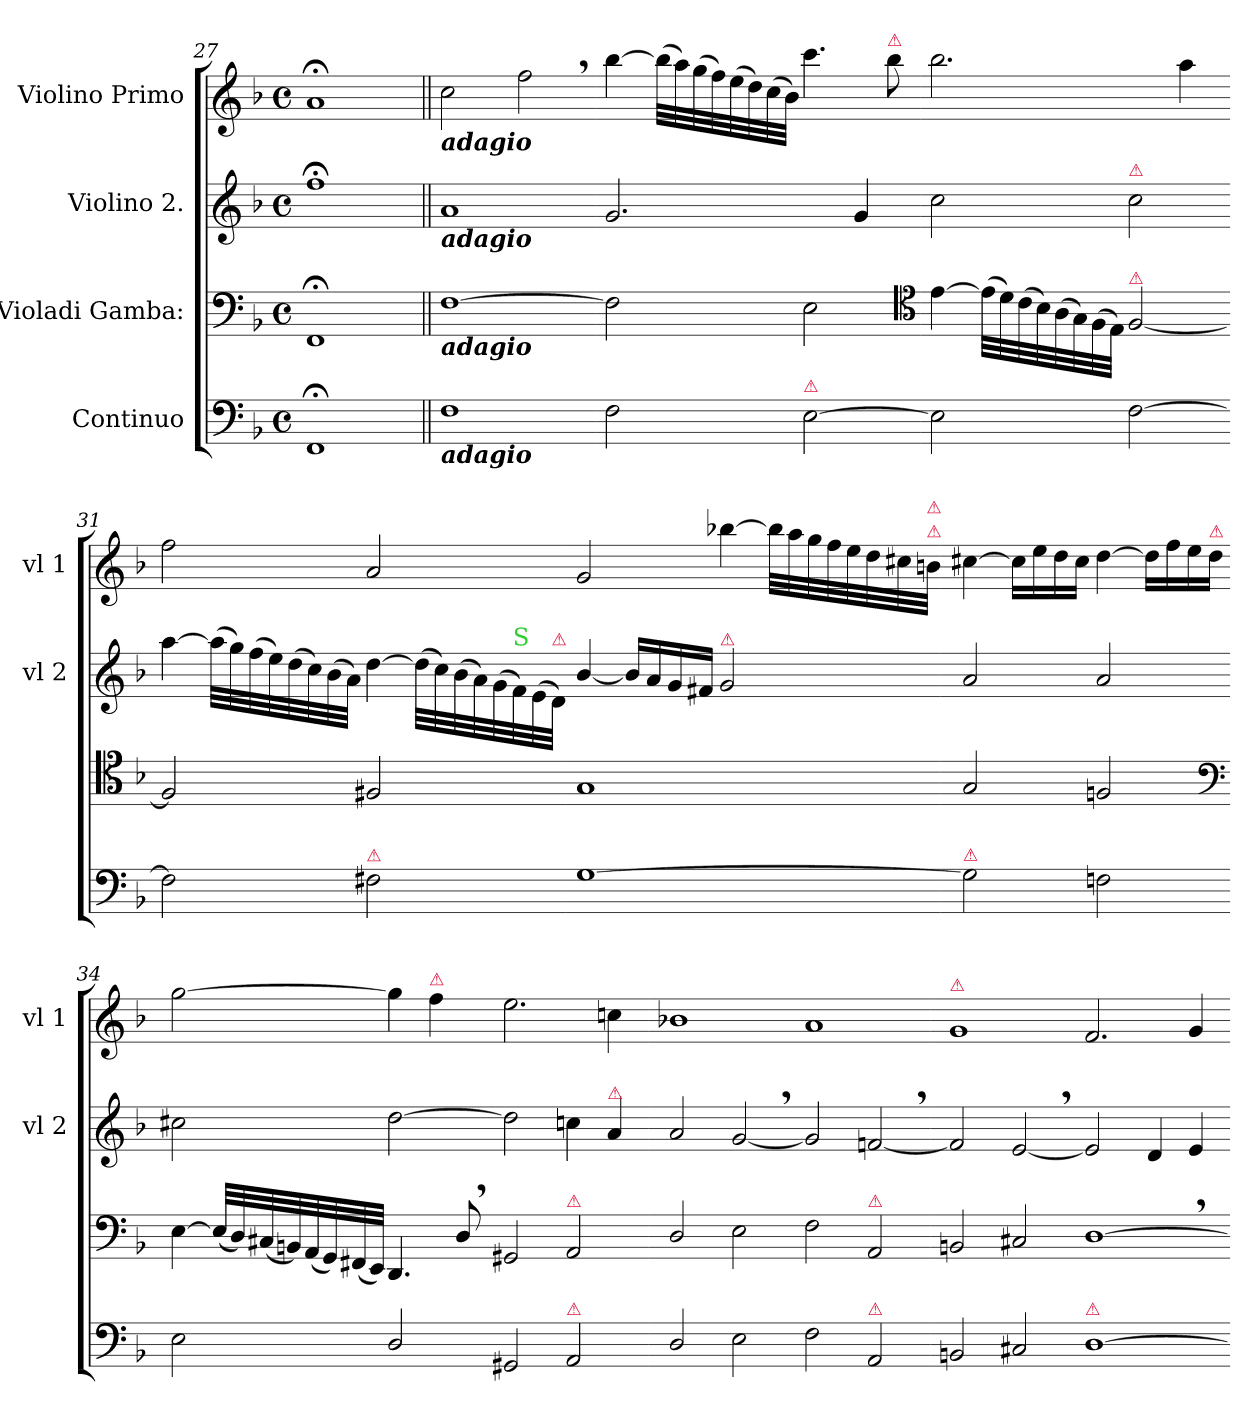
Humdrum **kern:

**kern	**kern	**kern	**kern
*part4	*part3	*part2	*part1
*staff4	*staff3	*staff2	*staff1
*I"Continuo	*I"Violadi Gamba:	*I"Violino 2.	*I"Violino Primo
*	*	*I'vl 2	*I'vl 1
*clefF4	*clefF4	*clefG2	*clefG2
*k[b-]	*k[b-]	*k[b-]	*k[b-]
*F:	*F:	*F:	*F:
*M4/4	*M4/4	*M4/4	*M4/4
*met(c)	*met(c)	*met(c)	*met(c)
=27	=27	=27	=27
1FF;</	1FF;</	1ff;\	1a;</
=28||	=28||	=28||	=28||
!	!	!	!LO:TX:b:Bi:t=adagio
!	!	!LO:TX:b:Bi:t=adagio	!
!	!LO:TX:b:Bi:t=adagio	!	!
!LO:TX:b:Bi:t=adagio	!	!	!
1F\	[1F\	1a/	2cc\
.	.	.	2ff,\
=29-	=29-	=29-	=29-
2F\	2F\]	2.g/	[4bb-\
.	.	.	(32bb-\LLL]
.	.	.	32aa\)
.	.	.	(32gg\
.	.	.	32ff\)
.	.	.	(32ee\
.	.	.	32dd\)
.	.	.	(32cc\
.	.	.	32b-\JJJ)
!LO:TX:a:color=crimson:t=⚠	!	!	!
[2E\	2E\	.	4.ccc\
.	.	4g/	.
!	!	!	!LO:TX:a:color=crimson:t=⚠
.	.	.	8bb-\
*	*clefC4	*	*
=30-	=30-	=30-	=30-
2E\]	[4e\	2cc\	2.bb-\
.	(32e\LLL]	.	.
.	32d\)	.	.
.	(32c\	.	.
.	32B-\)	.	.
.	(32A\	.	.
.	32G\)	.	.
.	(32F\	.	.
.	32E\JJJ)	.	.
!	!	!LO:TX:a:color=crimson:t=⚠	!
!	!LO:TX:a:color=crimson:t=⚠	!	!
[2F\	[2F/	2cc\	.
.	.	.	4aa\
=31-	=31-	=31-	=31-
2F\]	2F/]	[4aa\	2ff\
.	.	(32aa\LLL]	.
.	.	32gg\)	.
.	.	(32ff\	.
.	.	32ee\)	.
.	.	(32dd\	.
.	.	32cc\)	.
.	.	(32b-\	.
.	.	32a\JJJ)	.
!LO:TX:a:color=crimson:t=⚠	!	!	!
2F#X\	2F#X/	[4dd\	2a/
.	.	(32dd\LLL]	.
.	.	32cc\)	.
.	.	(32b-\	.
.	.	32a\)	.
.	.	(32g\	.
!	!	!LO:TX:a:color=limegreen:t=S	!
.	.	32f\)	.
.	.	(32e\	.
!	!	!LO:TX:a:color=crimson:t=⚠	!
.	.	32d\JJJ)	.
=32-	=32-	=32-	=32-
[1G\	1G/	[4b-/	2g/
.	.	16b-/LL]	.
.	.	16a/	.
.	.	16g/	.
.	.	16f#X/JJ	.
!	!	!LO:TX:a:color=crimson:t=⚠	!
.	.	2g/	[4bb-X\
.	.	.	32bb-\LLL]
.	.	.	32aa\
.	.	.	32gg\
.	.	.	32ff\
.	.	.	32ee\
.	.	.	32dd\
.	.	.	32cc#X\
!	!	!	!LO:TX:a:color=crimson:t=⚠
!	!	!	!LO:TX:a:color=crimson:t=⚠
.	.	.	32bn\JJJ
=33-	=33-	=33-	=33-
!LO:TX:a:color=crimson:t=⚠	!	!	!
2G\]	2G/	2a/	[4cc#X\
.	.	.	16cc#\LL]
.	.	.	16ee\
.	.	.	16dd\
.	.	.	16cc#\JJ
2Fn\	2Fn/	2a/	[4dd\
.	.	.	16dd\LL]
.	.	.	16ff\
.	.	.	16ee\
!	!	!	!LO:TX:a:color=crimson:t=⚠
.	.	.	16dd\JJ
*	*clefF4	*	*
=34-	=34-	=34-	=34-
2E\	[4E\	2cc#X\	[2gg\
.	(32E/LLL]	.	.
.	32D/)	.	.
.	(32C#X/	.	.
.	32BBn/)	.	.
.	(32AA/	.	.
.	32GG/)	.	.
.	(32FF#X/	.	.
.	32EE/JJJ)	.	.
2D/	4.DD/	[2dd\	4gg\]
!	!	!	!LO:TX:a:color=crimson:t=⚠
.	.	.	4ff\
.	8D,/	.	.
=35-	=35-	=35-	=35-
2GG#X/	2GG#X/	2dd\]	2.ee\
!	!LO:TX:a:color=crimson:t=⚠	!	!
!LO:TX:a:color=crimson:t=⚠	!	!	!
2AA/	2AA/	4ccn\	.
!	!	!LO:TX:a:color=crimson:t=⚠	!
.	.	4a/	4ccn\
=36-	=36-	=36-	=36-
2D/	2D/	2a/	1b-X\
2E\	2E\	[2g,/	.
=37-	=37-	=37-	=37-
2F\	2F\	2g/]	1a/
!	!LO:TX:a:color=crimson:t=⚠	!	!
!LO:TX:a:color=crimson:t=⚠	!	!	!
2AA/	2AA/	[2fn,/	.
=38-	=38-	=38-	=38-
!	!	!	!LO:TX:a:color=crimson:t=⚠
2BBn/	2BBn/	2f/]	1g/
2C#X/	2C#X/	[2e,/	.
=39-	=39-	=39-	=39-
!LO:TX:a:color=crimson:t=⚠	!	!	!
[1D\	[1D,\	2e/]	2.f/
.	.	4d/	.
.	.	4e/	4g/
=-	=-	=-	=-
*-	*-	*-	*-
